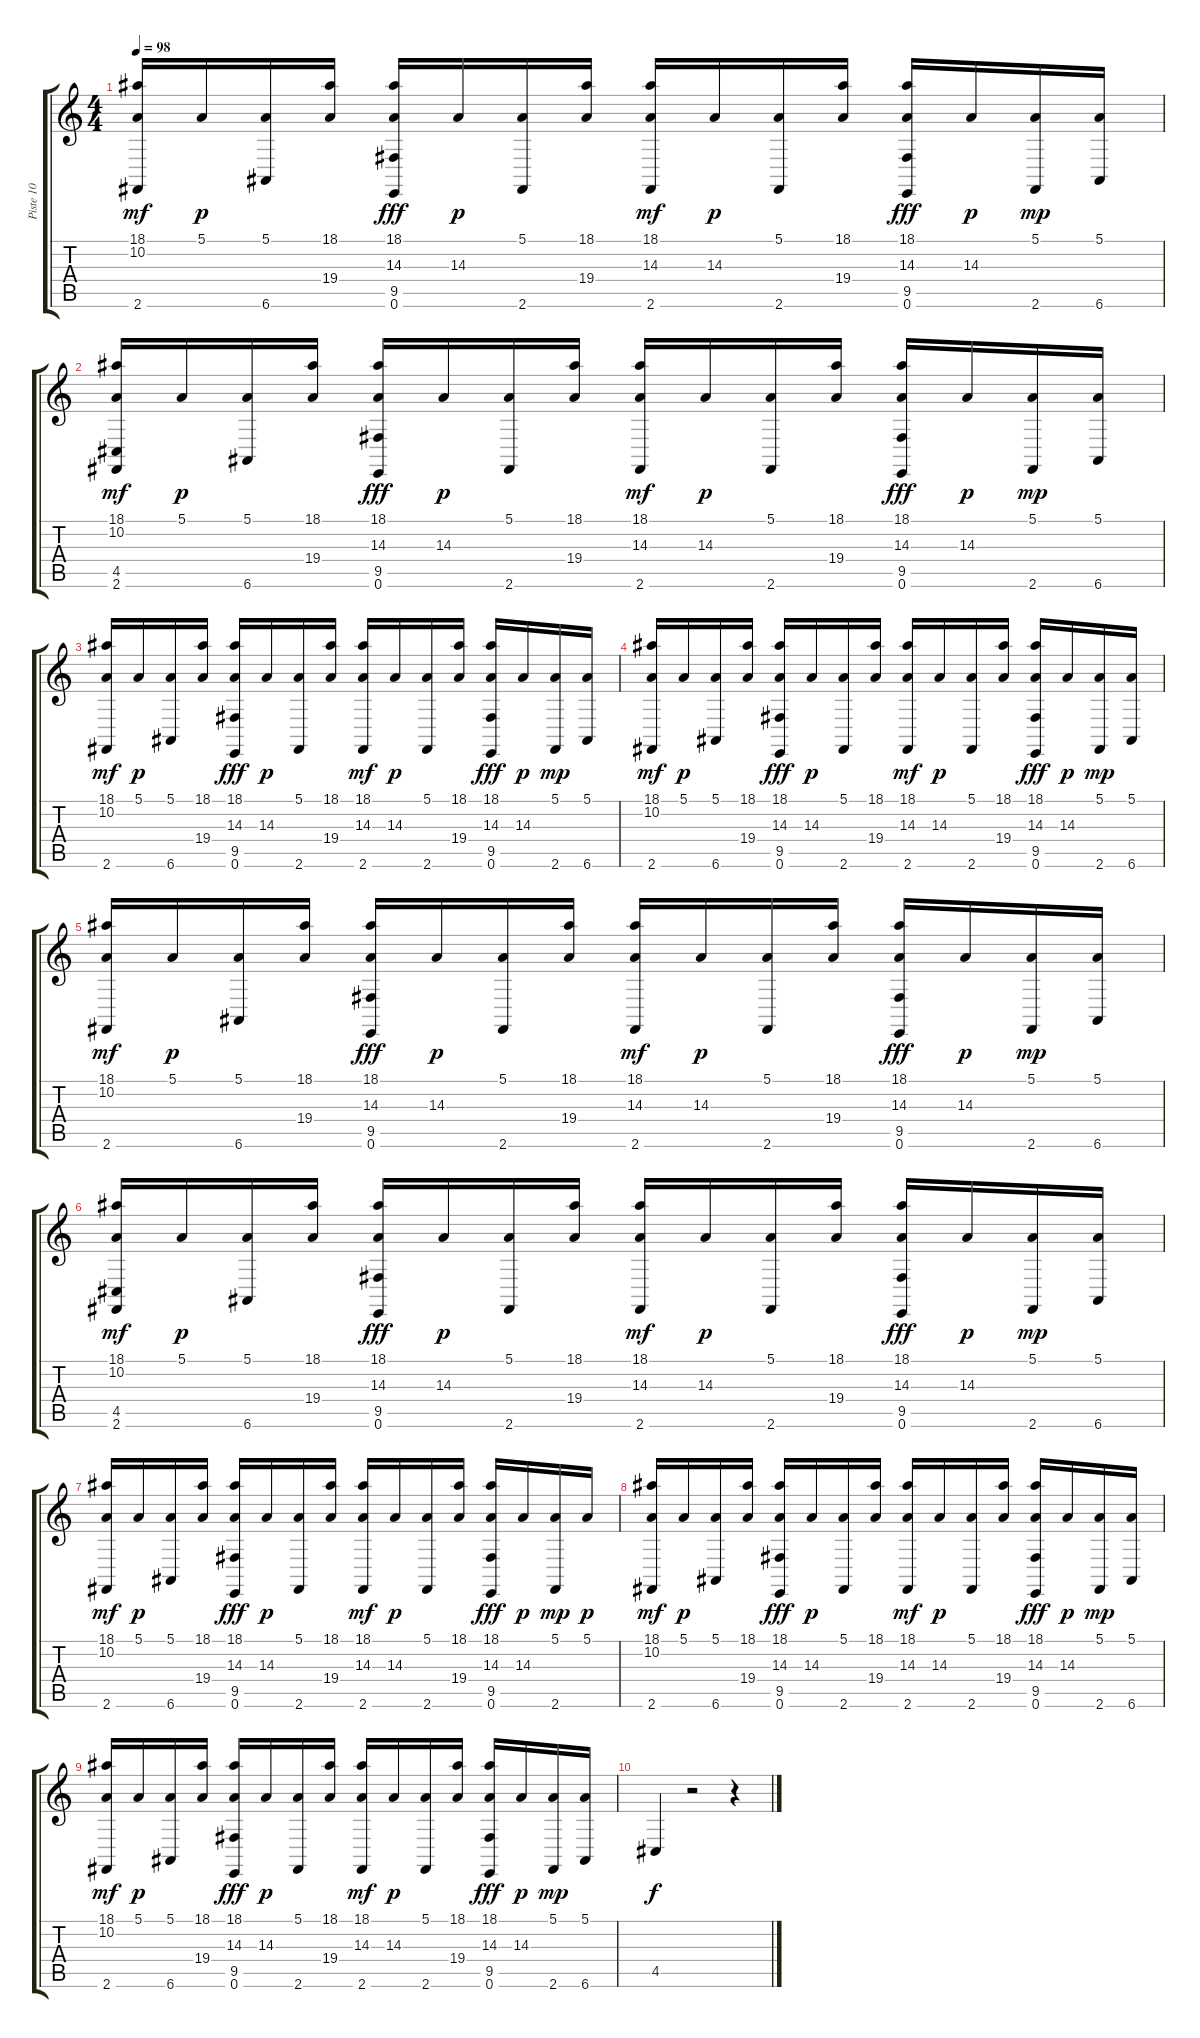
\track ("Piste 10" "Piste 10") {instrument synthdrum}
\staff {score tabs}
\tuning (E4 B3 G3 D3 A2 E2) {hide}
\ts (4 4)
\tempo 98
\clef g2
\ks c
(18.1 10.2 2.6).16{dy mf} 5.1.16{dy p} (5.1 6.6).16 (18.1 19.4).16 (18.1 14.3 9.5 0.6).16{dy fff} 14.3.16{dy p} (5.1 2.6).16 (18.1 19.4).16 (18.1 14.3 2.6).16{dy mf} 14.3.16{dy p} (5.1 2.6).16 (18.1 19.4).16 (18.1 14.3 9.5 0.6).16{dy fff} 14.3.16{dy p} (5.1 2.6).16{dy mp} (5.1 6.6).16 |
(18.1 10.2 4.5 2.6).16{dy mf} 5.1.16{dy p} (5.1 6.6).16 (18.1 19.4).16 (18.1 14.3 9.5 0.6).16{dy fff} 14.3.16{dy p} (5.1 2.6).16 (18.1 19.4).16 (18.1 14.3 2.6).16{dy mf} 14.3.16{dy p} (5.1 2.6).16 (18.1 19.4).16 (18.1 14.3 9.5 0.6).16{dy fff} 14.3.16{dy p} (5.1 2.6).16{dy mp} (5.1 6.6).16 |
(18.1 10.2 2.6).16{dy mf} 5.1.16{dy p} (5.1 6.6).16 (18.1 19.4).16 (18.1 14.3 9.5 0.6).16{dy fff} 14.3.16{dy p} (5.1 2.6).16 (18.1 19.4).16 (18.1 14.3 2.6).16{dy mf} 14.3.16{dy p} (5.1 2.6).16 (18.1 19.4).16 (18.1 14.3 9.5 0.6).16{dy fff} 14.3.16{dy p} (5.1 2.6).16{dy mp} (5.1 6.6).16 |
(18.1 10.2 2.6).16{dy mf} 5.1.16{dy p} (5.1 6.6).16 (18.1 19.4).16 (18.1 14.3 9.5 0.6).16{dy fff} 14.3.16{dy p} (5.1 2.6).16 (18.1 19.4).16 (18.1 14.3 2.6).16{dy mf} 14.3.16{dy p} (5.1 2.6).16 (18.1 19.4).16 (18.1 14.3 9.5 0.6).16{dy fff} 14.3.16{dy p} (5.1 2.6).16{dy mp} (5.1 6.6).16 |
(18.1 10.2 2.6).16{dy mf} 5.1.16{dy p} (5.1 6.6).16 (18.1 19.4).16 (18.1 14.3 9.5 0.6).16{dy fff} 14.3.16{dy p} (5.1 2.6).16 (18.1 19.4).16 (18.1 14.3 2.6).16{dy mf} 14.3.16{dy p} (5.1 2.6).16 (18.1 19.4).16 (18.1 14.3 9.5 0.6).16{dy fff} 14.3.16{dy p} (5.1 2.6).16{dy mp} (5.1 6.6).16 |
(18.1 10.2 4.5 2.6).16{dy mf} 5.1.16{dy p} (5.1 6.6).16 (18.1 19.4).16 (18.1 14.3 9.5 0.6).16{dy fff} 14.3.16{dy p} (5.1 2.6).16 (18.1 19.4).16 (18.1 14.3 2.6).16{dy mf} 14.3.16{dy p} (5.1 2.6).16 (18.1 19.4).16 (18.1 14.3 9.5 0.6).16{dy fff} 14.3.16{dy p} (5.1 2.6).16{dy mp} (5.1 6.6).16 |
(18.1 10.2 2.6).16{dy mf} 5.1.16{dy p} (5.1 6.6).16 (18.1 19.4).16 (18.1 14.3 9.5 0.6).16{dy fff} 14.3.16{dy p} (5.1 2.6).16 (18.1 19.4).16 (18.1 14.3 2.6).16{dy mf} 14.3.16{dy p} (5.1 2.6).16 (18.1 19.4).16 (18.1 14.3 9.5 0.6).16{dy fff} 14.3.16{dy p} (5.1 2.6).16{dy mp} 5.1.16{dy p} |
(18.1 10.2 2.6).16{dy mf} 5.1.16{dy p} (5.1 6.6).16 (18.1 19.4).16 (18.1 14.3 9.5 0.6).16{dy fff} 14.3.16{dy p} (5.1 2.6).16 (18.1 19.4).16 (18.1 14.3 2.6).16{dy mf} 14.3.16{dy p} (5.1 2.6).16 (18.1 19.4).16 (18.1 14.3 9.5 0.6).16{dy fff} 14.3.16{dy p} (5.1 2.6).16{dy mp} (5.1 6.6).16 |
(18.1 10.2 2.6).16{dy mf} 5.1.16{dy p} (5.1 6.6).16 (18.1 19.4).16 (18.1 14.3 9.5 0.6).16{dy fff} 14.3.16{dy p} (5.1 2.6).16 (18.1 19.4).16 (18.1 14.3 2.6).16{dy mf} 14.3.16{dy p} (5.1 2.6).16 (18.1 19.4).16 (18.1 14.3 9.5 0.6).16{dy fff} 14.3.16{dy p} (5.1 2.6).16{dy mp} (5.1 6.6).16 |
4.5.4{dy f} r.2 r.4
